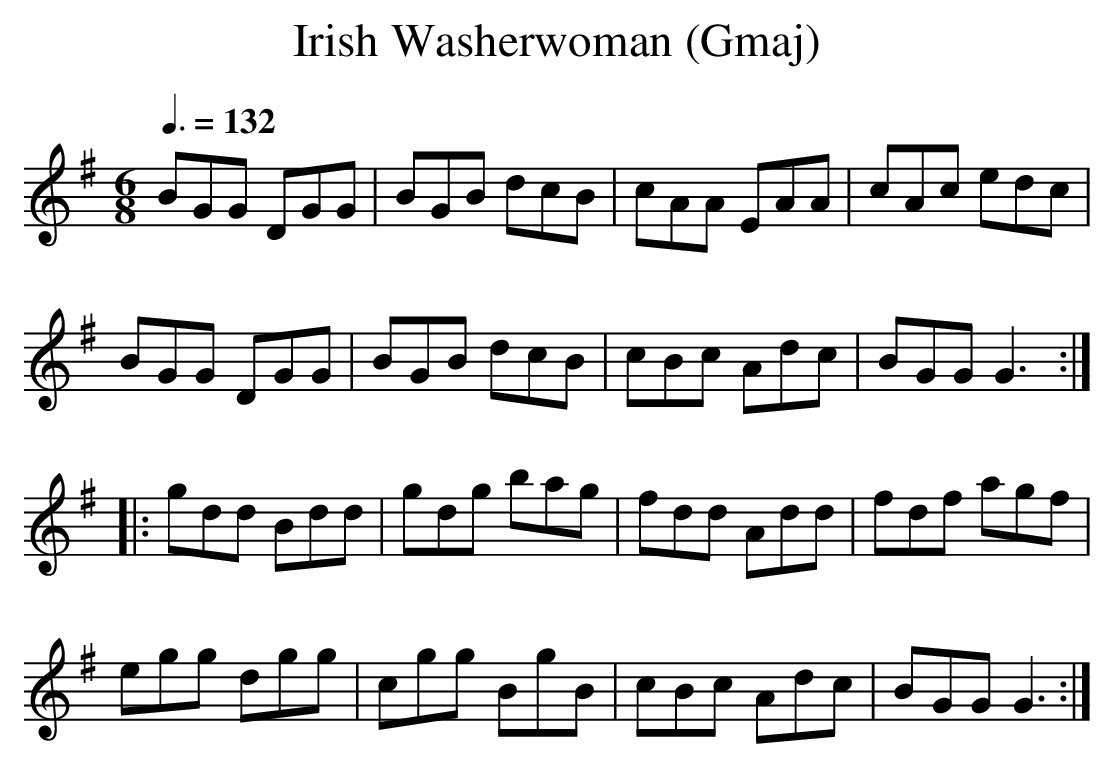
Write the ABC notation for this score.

X:1
T:Irish Washerwoman (Gmaj)
Q:3/8=132
M:6/8
L:1/8
K:Gmaj
BGG DGG|BGB dcB|cAA EAA|cAc edc|
BGG DGG|BGB dcB|cBc Adc|BGG G3:|
|:gdd Bdd|gdg bag|fdd Add|fdf agf|
egg dgg|cgg BgB|cBc Adc|BGG G3:|
